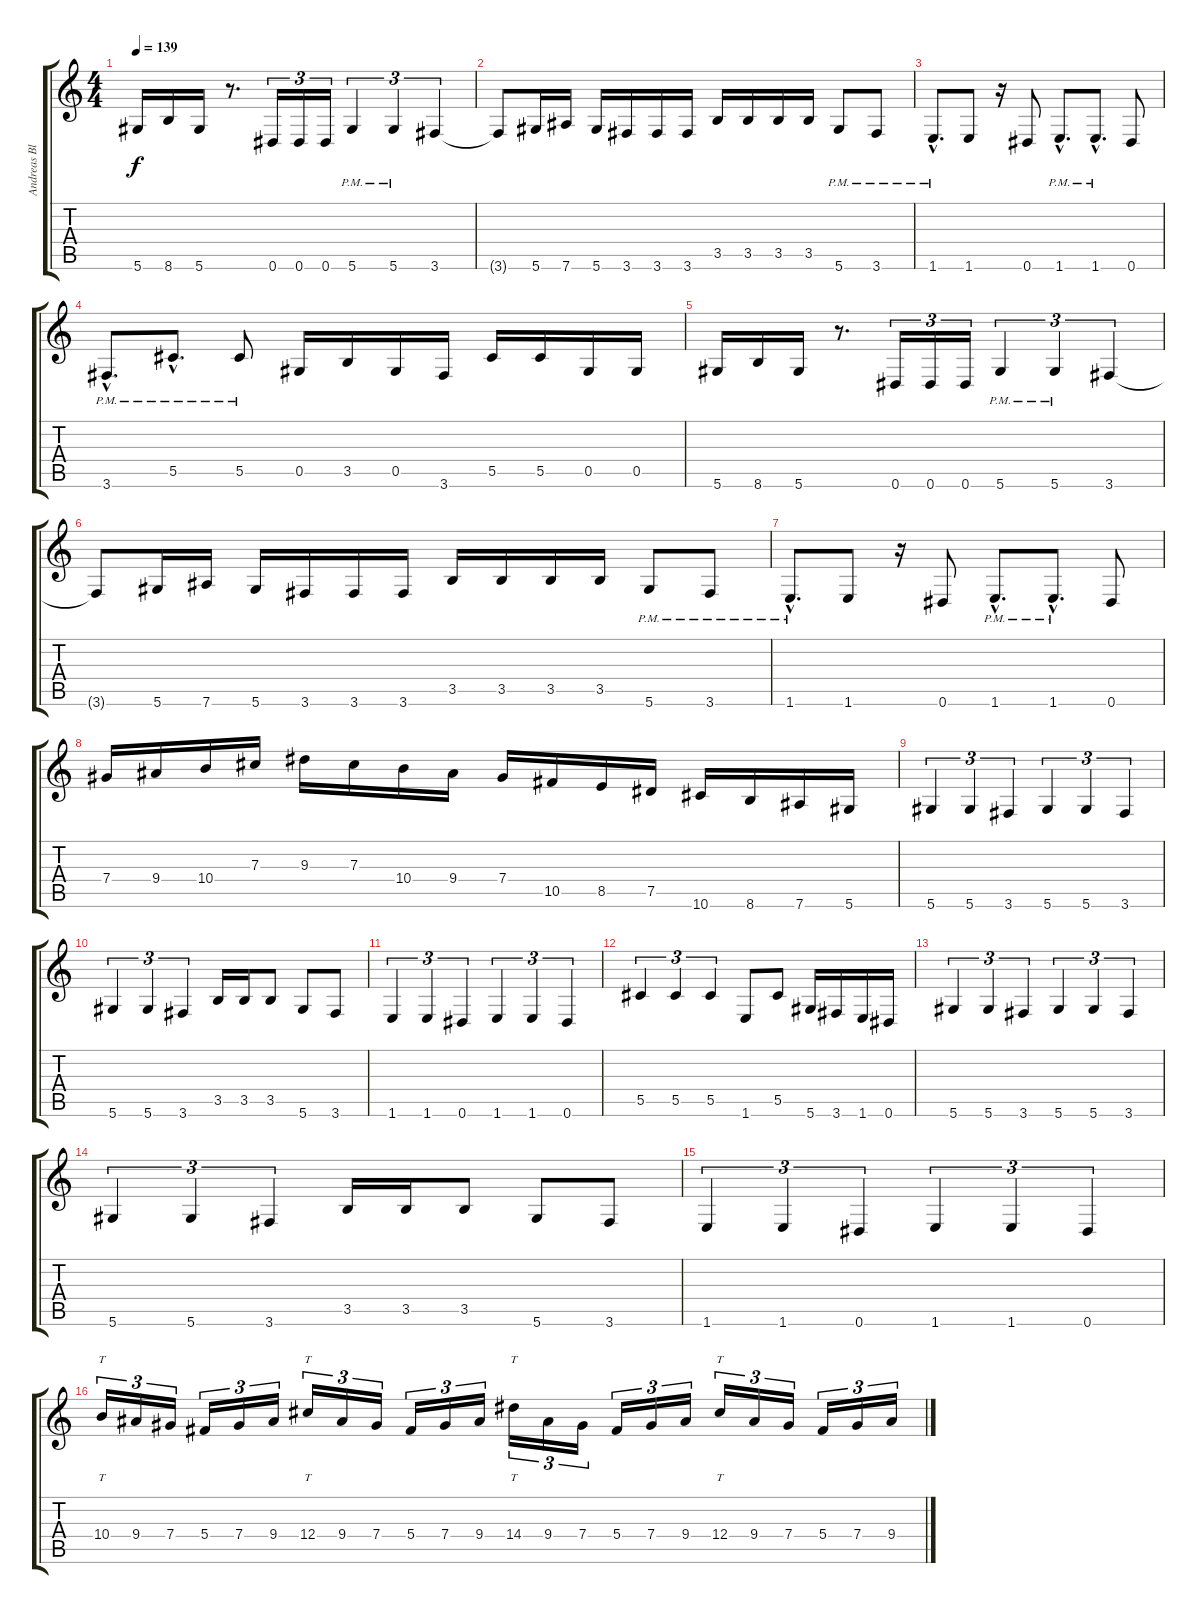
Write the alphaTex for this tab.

\track ("Andreas Blomqvist" "Andreas Bl") {instrument electricbassfinger}
\staff {score tabs}
\tuning (Eb4 Bb3 Gb3 Db3 Ab2 Eb2) {hide}
\ts (4 4)
\tempo 139
\clef g2
\ks c
5.6.16{dy f volume 14 balance 4} 8.6.16 5.6.16 r.8{d} 0.6.16{tu (3 2)} 0.6.16{tu (3 2)} 0.6.16{tu (3 2)} 5.6{pm}.4{tu (3 2)} 5.6{pm}.4{tu (3 2)} 3.6.4{tu (3 2)} |
3.6{t}.8 5.6.16 7.6.16 5.6.16 3.6.16 3.6.16 3.6.16 3.5.16 3.5.16 3.5.16 3.5.16 5.6{pm}.8 3.6{pm}.8 |
1.6{hac pm}.8{d} 1.6.8 r.16 0.6.8 1.6{hac pm}.8{d} 1.6{hac pm}.8{d} 0.6.8 |
3.6{hac pm}.8{d} 5.5{hac pm}.8{d} 5.5{pm}.8 0.5.16 3.5.16 0.5.16 3.6.16 5.5.16 5.5.16 0.5.16 0.5.16 |
5.6.16 8.6.16 5.6.16 r.8{d} 0.6.16{tu (3 2)} 0.6.16{tu (3 2)} 0.6.16{tu (3 2)} 5.6{pm}.4{tu (3 2)} 5.6{pm}.4{tu (3 2)} 3.6.4{tu (3 2)} |
3.6{t}.8 5.6.16 7.6.16 5.6.16 3.6.16 3.6.16 3.6.16 3.5.16 3.5.16 3.5.16 3.5.16 5.6{pm}.8 3.6{pm}.8 |
1.6{hac pm}.8{d} 1.6.8 r.16 0.6.8 1.6{hac pm}.8{d} 1.6{hac pm}.8{d} 0.6.8 |
7.4.16 9.4.16 10.4.16 7.3.16 9.3.16 7.3.16 10.4.16 9.4.16 7.4.16 10.5.16 8.5.16 7.5.16 10.6.16 8.6.16 7.6.16 5.6.16 |
5.6.4{tu (3 2)} 5.6.4{tu (3 2)} 3.6.4{tu (3 2)} 5.6.4{tu (3 2)} 5.6.4{tu (3 2)} 3.6.4{tu (3 2)} |
5.6.4{tu (3 2)} 5.6.4{tu (3 2)} 3.6.4{tu (3 2)} 3.5.16 3.5.16 3.5.8 5.6.8 3.6.8 |
1.6.4{tu (3 2)} 1.6.4{tu (3 2)} 0.6.4{tu (3 2)} 1.6.4{tu (3 2)} 1.6.4{tu (3 2)} 0.6.4{tu (3 2)} |
5.5.4{tu (3 2)} 5.5.4{tu (3 2)} 5.5.4{tu (3 2)} 1.6.8 5.5.8 5.6.16 3.6.16 1.6.16 0.6.16 |
5.6.4{tu (3 2)} 5.6.4{tu (3 2)} 3.6.4{tu (3 2)} 5.6.4{tu (3 2)} 5.6.4{tu (3 2)} 3.6.4{tu (3 2)} |
5.6.4{tu (3 2)} 5.6.4{tu (3 2)} 3.6.4{tu (3 2)} 3.5.16 3.5.16 3.5.8 5.6.8 3.6.8 |
1.6.4{tu (3 2)} 1.6.4{tu (3 2)} 0.6.4{tu (3 2)} 1.6.4{tu (3 2)} 1.6.4{tu (3 2)} 0.6.4{tu (3 2)} |
10.4.16{tt tu (3 2)} 9.4.16{tu (3 2)} 7.4.16{tu (3 2)} 5.4.16{tu (3 2)} 7.4.16{tu (3 2)} 9.4.16{tu (3 2)} 12.4.16{tt tu (3 2)} 9.4.16{tu (3 2)} 7.4.16{tu (3 2)} 5.4.16{tu (3 2)} 7.4.16{tu (3 2)} 9.4.16{tu (3 2)} 14.4.16{tt tu (3 2)} 9.4.16{tu (3 2)} 7.4.16{tu (3 2)} 5.4.16{tu (3 2)} 7.4.16{tu (3 2)} 9.4.16{tu (3 2)} 12.4.16{tt tu (3 2)} 9.4.16{tu (3 2)} 7.4.16{tu (3 2)} 5.4.16{tu (3 2)} 7.4.16{tu (3 2)} 9.4.16{tu (3 2)}
